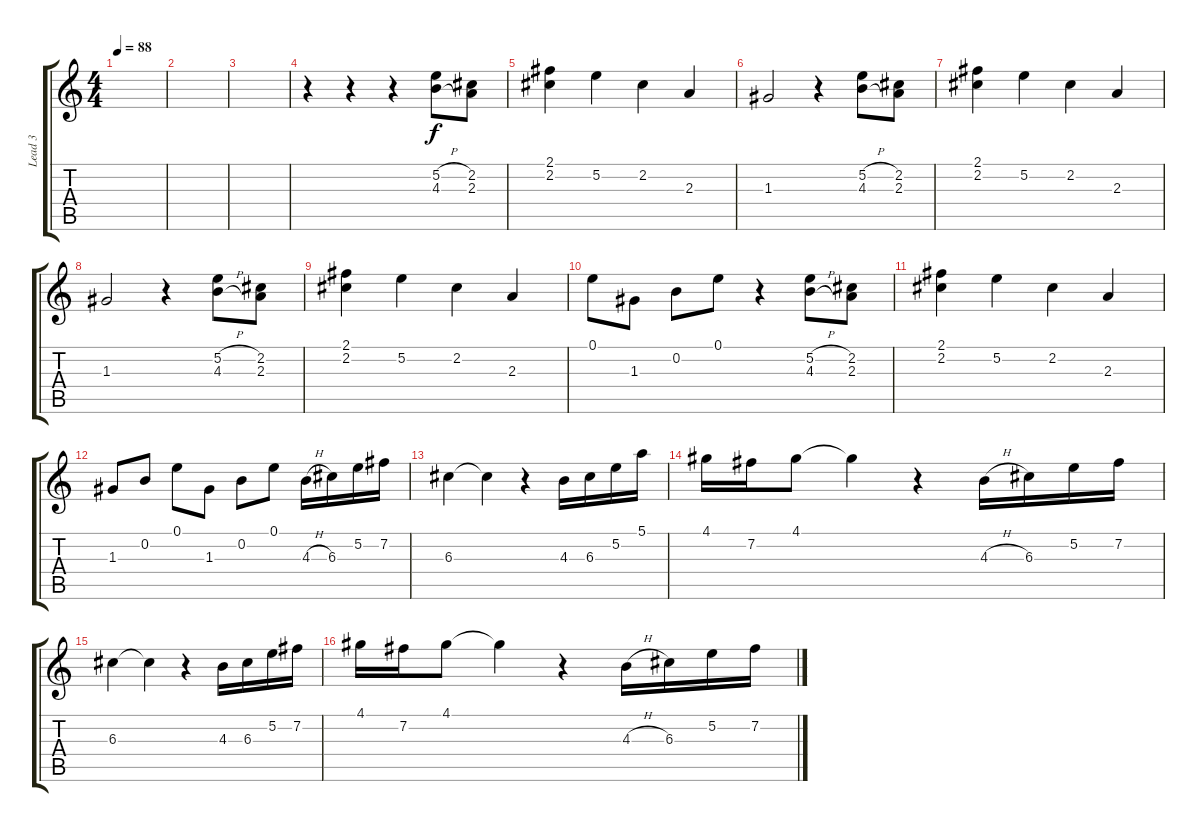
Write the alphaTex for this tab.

\track ("Lead 3" "Lead 3") {instrument overdrivenguitar}
\staff {score tabs}
\tuning (E4 B3 G3 D3 A2 E2) {hide}
\ts (4 4)
\tempo 88
\clef g2
\ks c
|
|
|
r.4{instrument electricguitarjazz} r.4 r.4 (5.2{h} 4.3{h}).8 (2.2 2.3).8 |
(2.1 2.2).4 5.2.4 2.2.4 2.3.4 |
1.3.2 r.4 (5.2{h} 4.3{h}).8 (2.2 2.3).8 |
(2.1 2.2).4 5.2.4 2.2.4 2.3.4 |
1.3.2 r.4 (5.2{h} 4.3{h}).8 (2.2 2.3).8 |
(2.1 2.2).4 5.2.4 2.2.4 2.3.4 |
0.1.8 1.3.8 0.2.8 0.1.8 r.4 (5.2{h} 4.3{h}).8 (2.2 2.3).8 |
(2.1 2.2).4 5.2.4 2.2.4 2.3.4 |
1.3.8 0.2.8 0.1.8 1.3.8 0.2.8 0.1.8 4.3{h}.16{volume 15 instrument overdrivenguitar} 6.3.16 5.2.16 7.2.16 |
6.3.4 6.3{t}.4 r.4 4.3.16 6.3.16 5.2.16 5.1.16 |
4.1.16 7.2.16 4.1.8 4.1{t}.4 r.4 4.3{h}.16 6.3.16 5.2.16 7.2.16 |
6.3.4 6.3{t}.4 r.4 4.3.16 6.3.16 5.2.16 7.2.16 |
4.1.16 7.2.16 4.1.8 4.1{t}.4 r.4 4.3{h}.16 6.3.16 5.2.16 7.2.16
